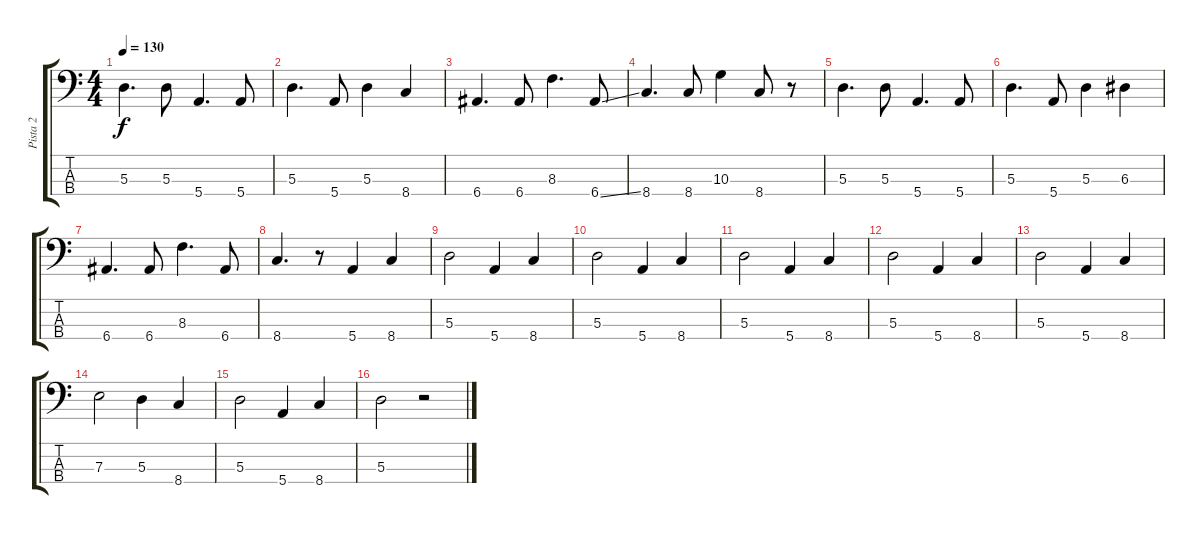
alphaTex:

\track ("Pista 2" "Pista 2") {instrument electricbassfinger}
\staff {score tabs}
\tuning (G2 D2 A1 E1) {hide}
\ts (4 4)
\tempo 130
\clef f4
\ks c
5.3.4{d dy f} 5.3.8 5.4.4{d} 5.4.8 |
5.3.4{d} 5.4.8 5.3.4 8.4.4 |
6.4.4{d} 6.4.8 8.3.4{d} 6.4{ss}.8 |
8.4.4{d} 8.4.8 10.3.4 8.4.8 r.8 |
5.3.4{d} 5.3.8 5.4.4{d} 5.4.8 |
5.3.4{d} 5.4.8 5.3.4 6.3.4 |
6.4.4{d} 6.4.8 8.3.4{d} 6.4.8 |
8.4.4{d} r.8 5.4.4 8.4.4 |
5.3.2 5.4.4 8.4.4 |
5.3.2 5.4.4 8.4.4 |
5.3.2 5.4.4 8.4.4 |
5.3.2 5.4.4 8.4.4 |
5.3.2 5.4.4 8.4.4 |
7.3.2 5.3.4 8.4.4 |
5.3.2 5.4.4 8.4.4 |
5.3.2 r.2
